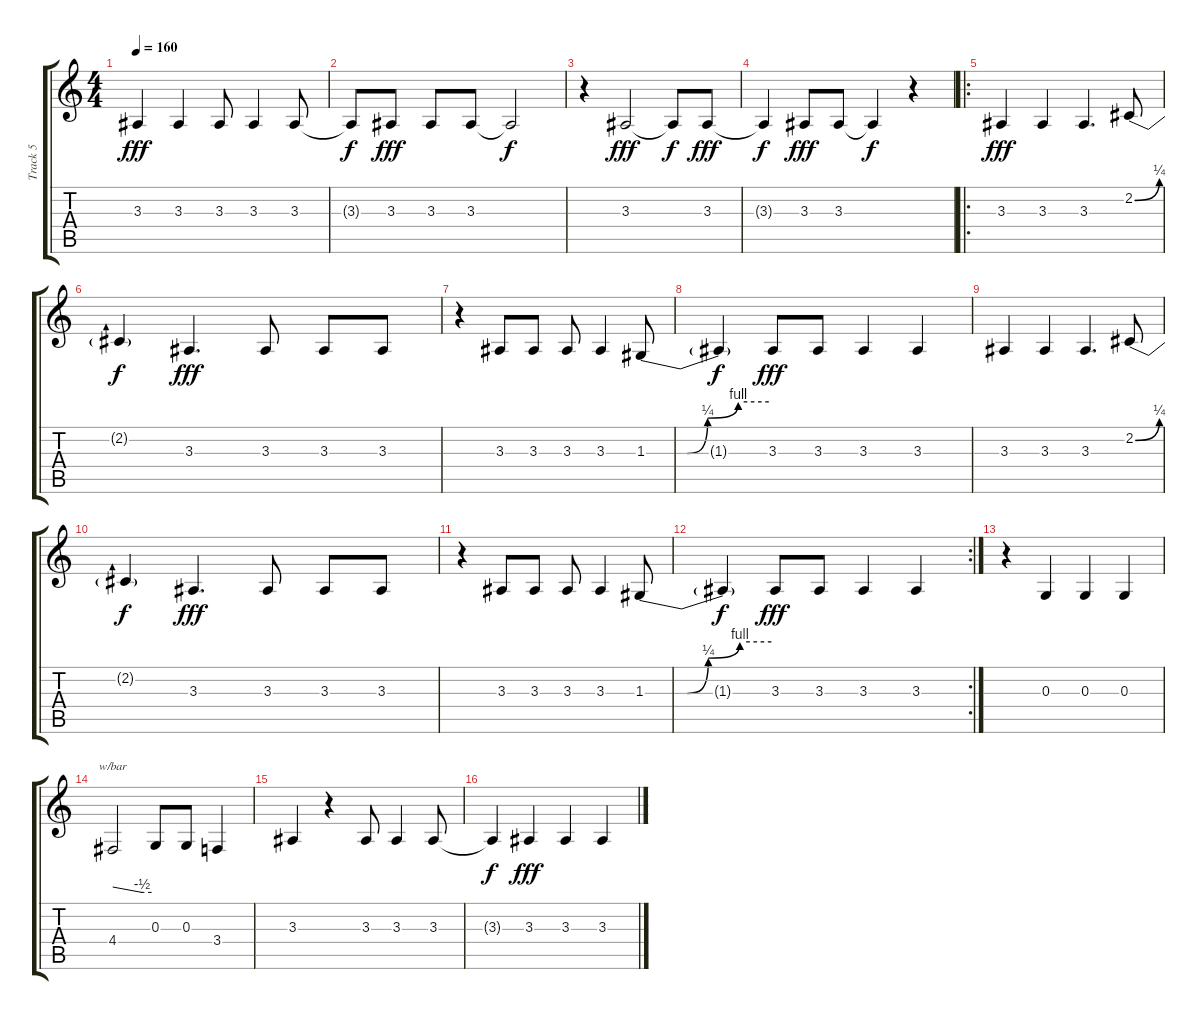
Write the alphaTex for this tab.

\track ("Track 5" "Track 5") {instrument lead2sawtooth}
\staff {score tabs}
\tuning (E4 B3 G3 D3 A2 E2) {hide}
\ts (4 4)
\tempo 160
\clef g2
\ks c
3.3.4{dy fff} 3.3.4 3.3.8 3.3.4 3.3.8 |
3.3{t}.8{dy f} 3.3.8{dy fff} 3.3.8 3.3.8 3.3{t}.2{dy f} |
r.4 3.3.2{dy fff} 3.3{t}.8{dy f} 3.3.8{dy fff} |
3.3{t}.4{dy f} 3.3.8{dy fff} 3.3.8 3.3{t}.4{dy f} r.4 |
\ro
3.3.4{dy fff} 3.3.4 3.3.4{d} 2.2{be (bend 0 0 60 1)}.8 |
2.2{t}.4{dy f} 3.3.4{d dy fff} 3.3.8 3.3.8 3.3.8 |
r.4 3.3.8 3.3.8 3.3.8 3.3.4 1.3{be (custom 0 0 20 0 30 1 45 4 60 4)}.8 |
1.3{t}.4{dy f} 3.3.8{dy fff} 3.3.8 3.3.4 3.3.4 |
3.3.4 3.3.4 3.3.4{d} 2.2{be (bend 0 0 60 1)}.8 |
2.2{t}.4{dy f} 3.3.4{d dy fff} 3.3.8 3.3.8 3.3.8 |
r.4 3.3.8 3.3.8 3.3.8 3.3.4 1.3{be (custom 0 0 20 0 30 1 45 4 60 4)}.8 |
\rc 2
1.3{t}.4{dy f} 3.3.8{dy fff} 3.3.8 3.3.4 3.3.4 |
r.4 0.3.4 0.3.4 0.3.4 |
4.4.2{tbe (custom default 0 0 45 -2 60 -2)} 0.3.8 0.3.8 3.4.4 |
3.3.4 r.4 3.3.8 3.3.4 3.3.8 |
3.3{t}.4{dy f} 3.3.4{dy fff} 3.3.4 3.3.4
